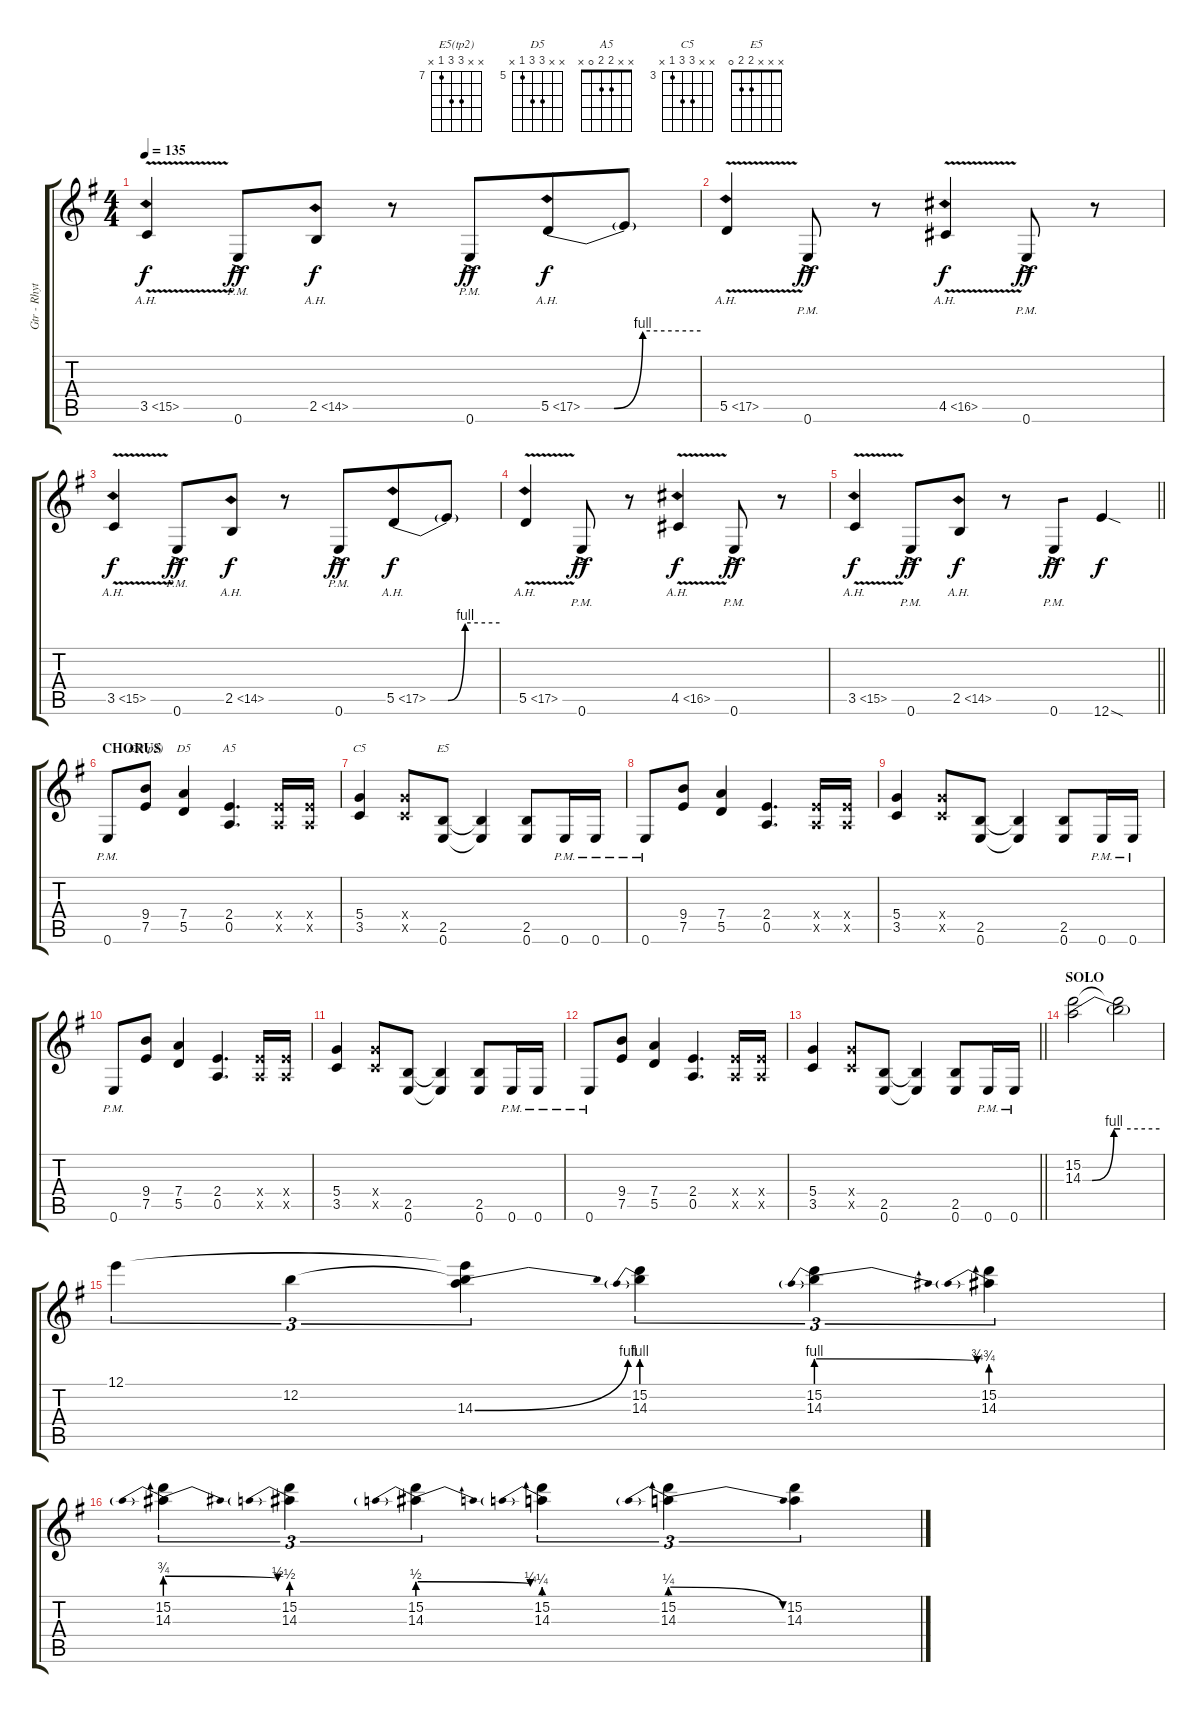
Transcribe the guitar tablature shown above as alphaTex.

\track ("Gtr - Rhythm" "Gtr - Rhyt") {instrument overdrivenguitar}
\staff {score tabs}
\tuning (E4 B3 G3 D3 A2 E2) {hide}
\chord ("E5(tp2)" x x 9 9 7 x) {firstfret 7}
\chord ("D5" x x 7 7 5 x) {firstfret 5}
\chord ("A5" x x 2 2 0 x)
\chord ("C5" x x 5 5 3 x) {firstfret 3}
\chord ("E5" x x x 2 2 0)
\ts (4 4)
\tempo 135
\clef g2
\ks eminor
3.5{ah 12 v}.4{dy f} 0.6{ac pm}.8{dy ff} 2.5{ah 12}.8{dy f} r.8 0.6{ac pm}.8{dy ff beam merge} 5.5{be (custom 0 0 15 0 30 4 60 4) ah 12}.8{dy f} 5.5{t}.8 |
5.5{ah 12 v}.4 0.6{ac pm}.8{dy ff} r.8 4.5{ah 12 v}.4{dy f} 0.6{ac pm}.8{dy ff} r.8 |
3.5{ah 12 v}.4{dy f} 0.6{ac pm}.8{dy ff} 2.5{ah 12}.8{dy f} r.8 0.6{ac pm}.8{dy ff beam merge} 5.5{be (custom 0 0 15 0 30 4 60 4) ah 12}.8{dy f} 5.5{t}.8 |
5.5{ah 12 v}.4 0.6{ac pm}.8{dy ff} r.8 4.5{ah 12 v}.4{dy f} 0.6{ac pm}.8{dy ff} r.8 |
\barLineRight lightlight
3.5{ah 12 v}.4{dy f} 0.6{ac pm}.8{dy ff} 2.5{ah 12}.8{dy f} r.8 0.6{ac pm}.8{dy ff beam merge} 12.6{sod}.4{dy f} |
\section ("" "CHORUS")
0.6{pm}.8 (9.4 7.5).8{ch "E5(tp2)"} (7.4 5.5).4{ch "D5"} (2.4 0.5).4{d ch "A5"} (2.4{x} 0.5{x}).16 (2.4{x} 0.5{x}).16 |
(5.4 3.5).4{ch "C5"} (5.4{x} 3.5{x}).8 (2.5 0.6).8{ch "E5"} (2.5{t} 0.6{t}).4 (2.5 0.6).8 0.6{pm}.16 0.6{pm}.16 |
0.6{pm}.8 (9.4 7.5).8 (7.4 5.5).4 (2.4 0.5).4{d} (2.4{x} 0.5{x}).16 (2.4{x} 0.5{x}).16 |
(5.4 3.5).4 (5.4{x} 3.5{x}).8 (2.5 0.6).8 (2.5{t} 0.6{t}).4 (2.5 0.6).8 0.6{pm}.16 0.6{pm}.16 |
0.6{pm}.8 (9.4 7.5).8 (7.4 5.5).4 (2.4 0.5).4{d} (2.4{x} 0.5{x}).16 (2.4{x} 0.5{x}).16 |
(5.4 3.5).4 (5.4{x} 3.5{x}).8 (2.5 0.6).8 (2.5{t} 0.6{t}).4 (2.5 0.6).8 0.6{pm}.16 0.6{pm}.16 |
0.6{pm}.8 (9.4 7.5).8 (7.4 5.5).4 (2.4 0.5).4{d} (2.4{x} 0.5{x}).16 (2.4{x} 0.5{x}).16 |
\barLineRight lightlight
(5.4 3.5).4 (5.4{x} 3.5{x}).8 (2.5 0.6).8 (2.5{t} 0.6{t}).4 (2.5 0.6).8 0.6{pm}.16 0.6{pm}.16 |
\section ("" "SOLO")
(15.2 14.3{be (custom 0 0 15 0 50 4 60 4)}).2 (15.2{t} 14.3{be (hold 0 4 60 4) t}).2 |
12.1.4{tu (3 2)} 12.2.4{tu (3 2)} (12.1{t} 12.2{t} 14.3{be (bend 0 0 60 4)}).4{tu (3 2)} (15.2 14.3{be (prebend 0 4 60 4)}).4{tu (3 2)} (15.2 14.3{be (prebendrelease 0 4 60 3)}).4{tu (3 2)} (15.2 14.3{be (prebend 0 3 60 3)}).4{tu (3 2)} |
(15.2 14.3{be (prebendrelease 0 3 60 2)}).4{tu (3 2)} (15.2 14.3{be (prebend 0 2 60 2)}).4{tu (3 2)} (15.2 14.3{be (prebendrelease 0 2 60 1)}).4{tu (3 2)} (15.2 14.3{be (prebend 0 1 60 1)}).4{tu (3 2)} (15.2 14.3{be (prebendrelease 0 1 60 0)}).4{tu (3 2)} (15.2 14.3).4{tu (3 2)}
